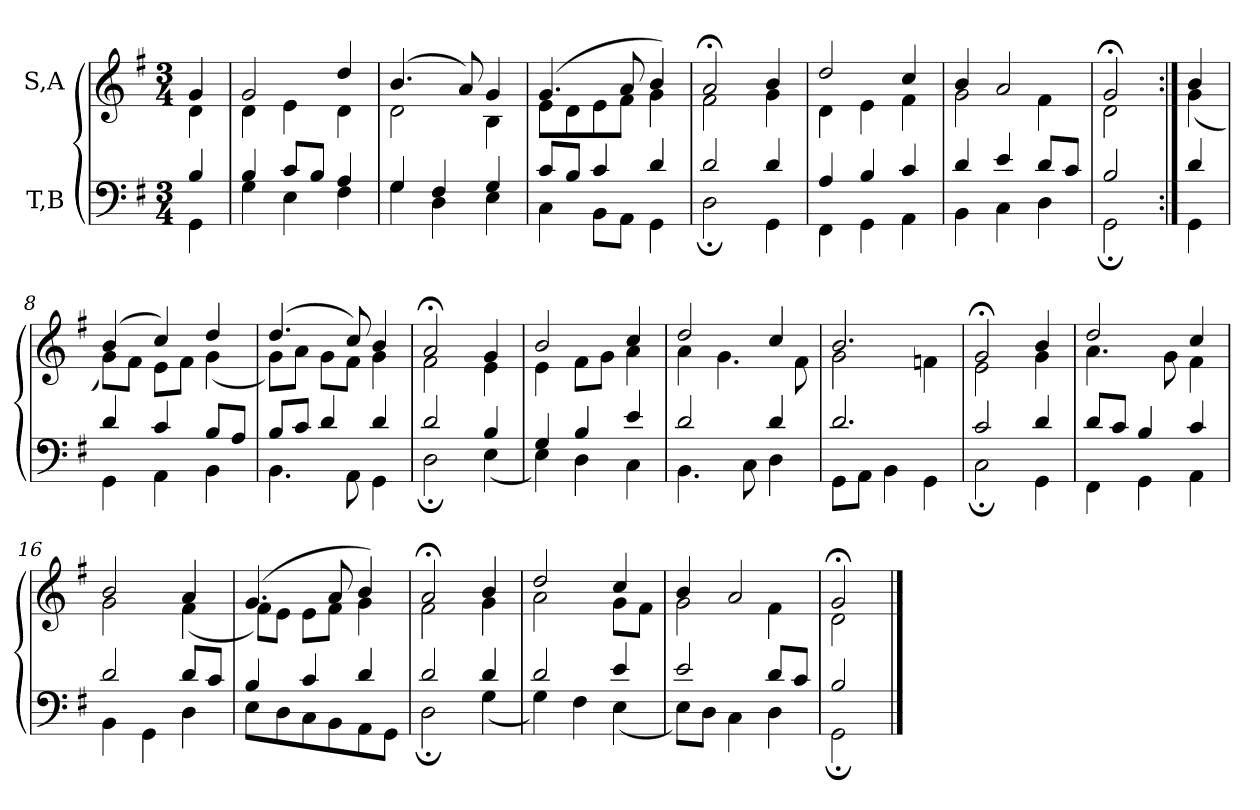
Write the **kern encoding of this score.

**kern	**kern
*part2	*part1
*staff2	*staff1
*I"T,B	*I"S,A
*clefF4	*clefG2
*k[f#]	*k[f#]
*M3/4	*M3/4
*MM67	*MM67
=	=
*^	*^
4B	4GG	4g	4d
=1	=1	=1	=1
4B	4G	2g	4d
8cL	4E	.	4e
8BJ	.	.	.
4A	4F#	4dd	4d
=2	=2	=2	=2
4G	4G	(>4.b	2d
4F#	4D	.	.
.	.	8a)	.
4G	4E	4g	4B
=3	=3	=3	=3
8cL	4C	(>4.g	8eL
8BJ	.	.	8d
4c	8BBL	.	8e
.	8AAJ	8a	8f#J
4d	4GG	4b)	4g
=4	=4	=4	=4
2d	2D;	2a;<	2f#
4d	4GG	4b	4g
=5	=5	=5	=5
4A	4FF#	2dd	4d
4B	4GG	.	4e
4c	4AA	4cc	4f#
=6	=6	=6	=6
4d	4BB	4b	2g
4e	4C	2a	.
8dL	4D	.	4f#
8cJ	.	.	.
=7a	=7a	=7a	=7a
2B	2GG;	2g;<	2d
=7b:|!	=7b:|!	=7b:|!	=7b:|!
4d	4GG	4b	(<4g
=8	=8	=8	=8
4d	4GG	(>4b	8gL)
.	.	.	8f#J
4c	4AA	4cc)	8eL
.	.	.	8f#J
8BL	4BB	4dd	(<4g
8AJ	.	.	.
=9	=9	=9	=9
8BL	4.BB	(>4.dd	8gL)
8cJ	.	.	8aJ
4d	.	.	8gL
.	8AA	8cc)	8f#J
4d	4GG	4b	4g
=10	=10	=10	=10
2d	2D;	2a;<	2f#
4B	(<4E	4g	4e
=11	=11	=11	=11
4G	4E)	2b	4e
4B	4D	.	8f#L
.	.	.	8gJ
4e	4C	4cc	4a
=12	=12	=12	=12
2d	4.BB	2dd	4a
.	.	.	4.g
.	8C	.	.
4d	4D	4cc	.
.	.	.	8f#
=13	=13	=13	=13
2.d	8GGL	2.b	2g
.	8AAJ	.	.
.	4BB	.	.
.	4GG	.	4fn
=14	=14	=14	=14
2c	2C;	2g;<	2e
4d	4GG	4b	4g
=15	=15	=15	=15
8dL	4FF#	2dd	4.a
8cJ	.	.	.
4B	4GG	.	.
.	.	.	8g
4c	4AA	4cc	4f#
=16	=16	=16	=16
2d	4BB	2b	2g
.	4GG	.	.
8dL	4D	4a	(<4f#
8cJ	.	.	.
=17	=17	=17	=17
4B	8EL	(>4.g	8f#L)
.	8D	.	8eJ
4c	8C	.	8eL
.	8BB	8a	8f#J
4d	8AA	4b)	4g
.	8GGJ	.	.
=18	=18	=18	=18
2d	2D;	2a;<	2f#
4d	(<4G	4b	4g
=19	=19	=19	=19
2d	4G)	2dd	2a
.	4F#	.	.
4e	(<4E	4cc	8gL
.	.	.	8f#J
=20	=20	=20	=20
2e	8EL)	4b	2g
.	8DJ	.	.
.	4C	2a	.
8dL	4D	.	4f#
8cJ	.	.	.
=21	=21	=21	=21
2B	2GG;	2g;<	2d
*v	*v	*	*
*	*v	*v
==	==
*-	*-
